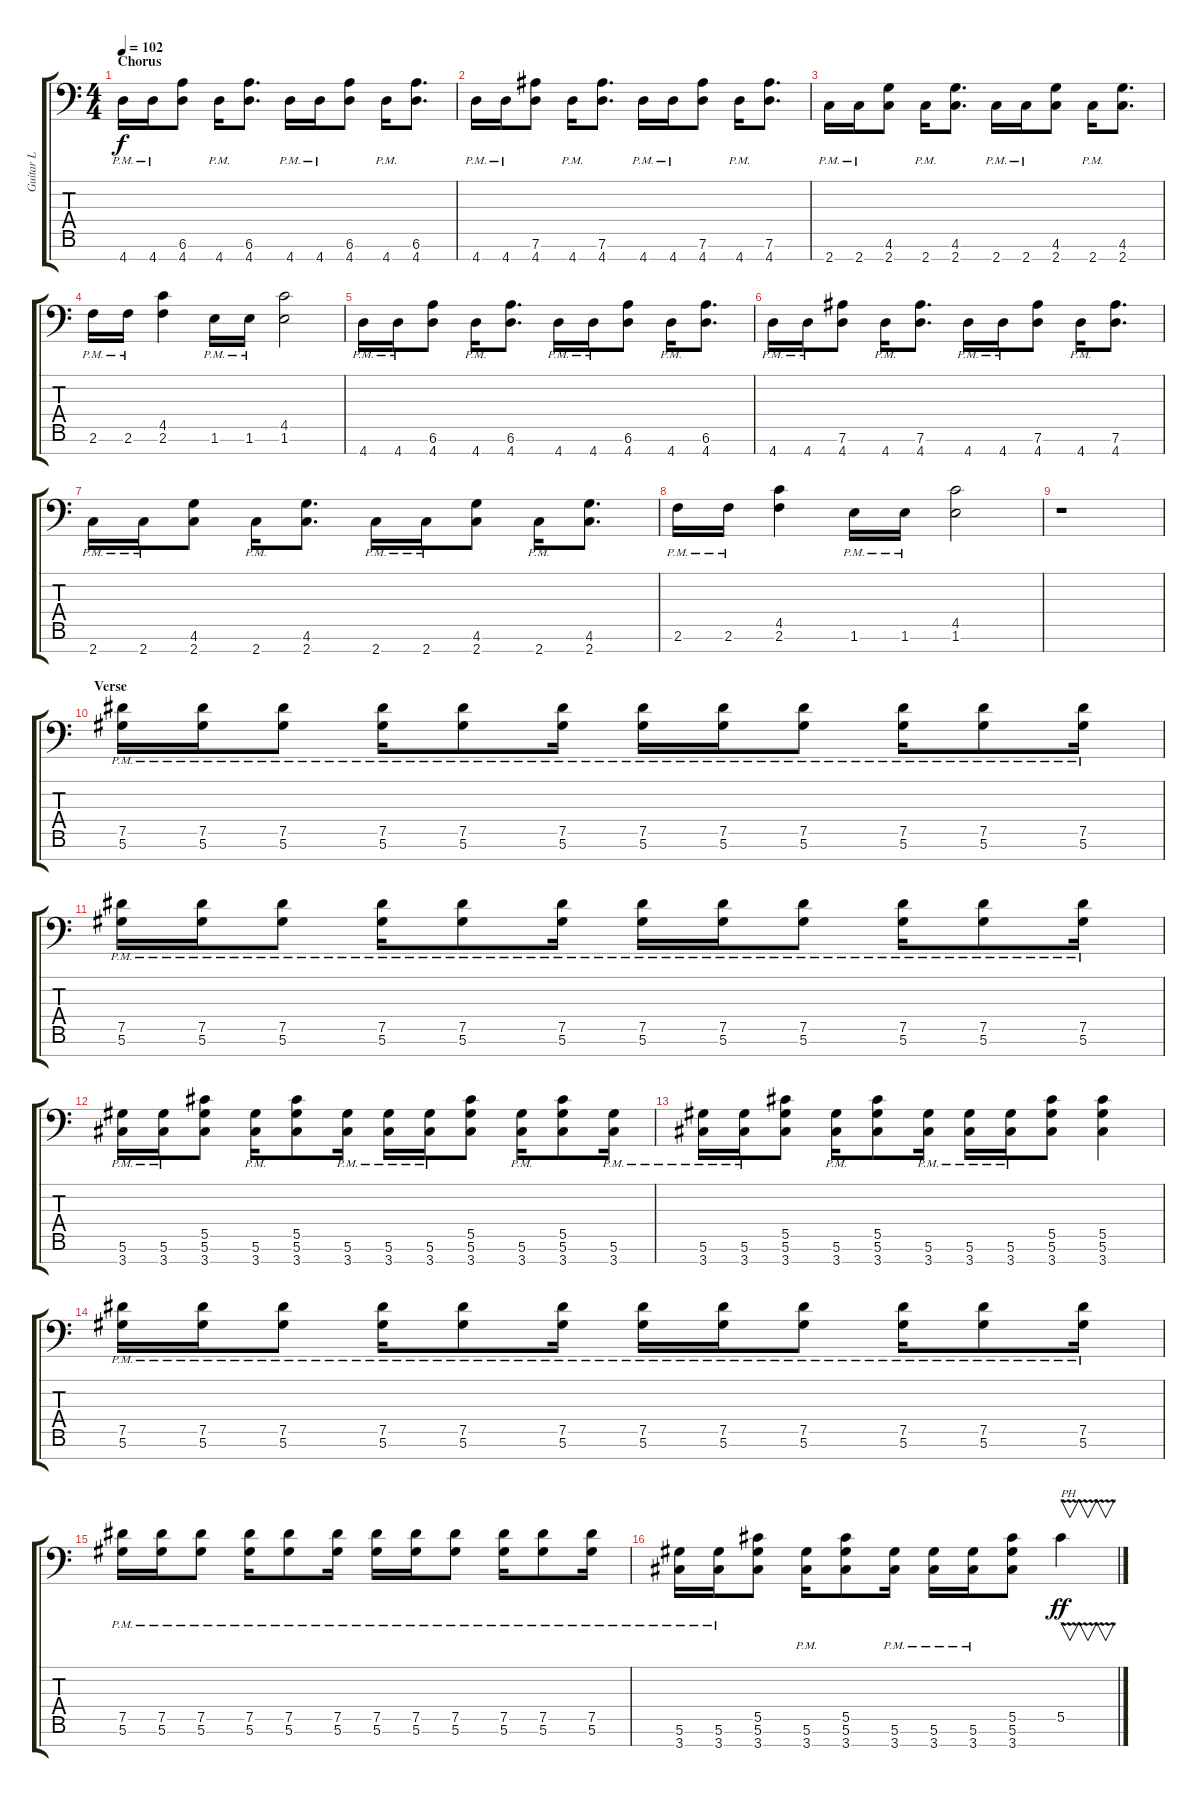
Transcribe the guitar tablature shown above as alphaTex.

\track ("Guitar L" "Guitar L") {instrument distortionguitar}
\staff {score tabs}
\tuning (Eb4 Bb3 Gb3 Db3 Ab2 Eb2 Bb1) {hide}
\ts (4 4)
\section ("" "Chorus")
\tempo 102
\clef f4
\ks c
4.7{pm}.16{dy f} 4.7{pm}.16 (6.6 4.7).8 4.7{pm}.16 (6.6 4.7).8{d} 4.7{pm}.16 4.7{pm}.16 (6.6 4.7).8 4.7{pm}.16 (6.6 4.7).8{d} |
4.7{pm}.16 4.7{pm}.16 (7.6 4.7).8 4.7{pm}.16 (7.6 4.7).8{d} 4.7{pm}.16 4.7{pm}.16 (7.6 4.7).8 4.7{pm}.16 (7.6 4.7).8{d} |
2.7{pm}.16 2.7{pm}.16 (4.6 2.7).8 2.7{pm}.16 (4.6 2.7).8{d} 2.7{pm}.16 2.7{pm}.16 (4.6 2.7).8 2.7{pm}.16 (4.6 2.7).8{d} |
2.6{pm}.16 2.6{pm}.16 (4.5 2.6).4 1.6{pm}.16 1.6{pm}.16 (4.5 1.6).2 |
4.7{pm}.16 4.7{pm}.16 (6.6 4.7).8 4.7{pm}.16 (6.6 4.7).8{d} 4.7{pm}.16 4.7{pm}.16 (6.6 4.7).8 4.7{pm}.16 (6.6 4.7).8{d} |
4.7{pm}.16 4.7{pm}.16 (7.6 4.7).8 4.7{pm}.16 (7.6 4.7).8{d} 4.7{pm}.16 4.7{pm}.16 (7.6 4.7).8 4.7{pm}.16 (7.6 4.7).8{d} |
2.7{pm}.16 2.7{pm}.16 (4.6 2.7).8 2.7{pm}.16 (4.6 2.7).8{d} 2.7{pm}.16 2.7{pm}.16 (4.6 2.7).8 2.7{pm}.16 (4.6 2.7).8{d} |
2.6{pm}.16 2.6{pm}.16 (4.5 2.6).4 1.6{pm}.16 1.6{pm}.16 (4.5 1.6).2 |
r.1 |
\section ("" "Verse")
(7.5{pm} 5.6{pm}).16 (7.5{pm} 5.6{pm}).16 (7.5{pm} 5.6{pm}).8 (7.5{pm} 5.6{pm}).16 (7.5{pm} 5.6{pm}).8 (7.5{pm} 5.6{pm}).16 (7.5{pm} 5.6{pm}).16 (7.5{pm} 5.6{pm}).16 (7.5{pm} 5.6{pm}).8 (7.5{pm} 5.6{pm}).16 (7.5{pm} 5.6{pm}).8 (7.5{pm} 5.6{pm}).16 |
(7.5{pm} 5.6{pm}).16 (7.5{pm} 5.6{pm}).16 (7.5{pm} 5.6{pm}).8 (7.5{pm} 5.6{pm}).16 (7.5{pm} 5.6{pm}).8 (7.5{pm} 5.6{pm}).16 (7.5{pm} 5.6{pm}).16 (7.5{pm} 5.6{pm}).16 (7.5{pm} 5.6{pm}).8 (7.5{pm} 5.6{pm}).16 (7.5{pm} 5.6{pm}).8 (7.5{pm} 5.6{pm}).16 |
(5.6{pm} 3.7{pm}).16 (5.6{pm} 3.7{pm}).16 (5.5 5.6 3.7).8 (5.6{pm} 3.7{pm}).16 (5.5 5.6 3.7).8 (5.6{pm} 3.7{pm}).16 (5.6{pm} 3.7{pm}).16 (5.6{pm} 3.7{pm}).16 (5.5 5.6 3.7).8 (5.6{pm} 3.7{pm}).16 (5.5 5.6 3.7).8 (5.6{pm} 3.7{pm}).16 |
(5.6{pm} 3.7{pm}).16 (5.6{pm} 3.7{pm}).16 (5.5 5.6 3.7).8 (5.6{pm} 3.7{pm}).16 (5.5 5.6 3.7).8 (5.6{pm} 3.7{pm}).16 (5.6{pm} 3.7{pm}).16 (5.6{pm} 3.7{pm}).16 (5.5 5.6 3.7).8 (5.5 5.6 3.7).4 |
(7.5{pm} 5.6{pm}).16 (7.5{pm} 5.6{pm}).16 (7.5{pm} 5.6{pm}).8 (7.5{pm} 5.6{pm}).16 (7.5{pm} 5.6{pm}).8 (7.5{pm} 5.6{pm}).16 (7.5{pm} 5.6{pm}).16 (7.5{pm} 5.6{pm}).16 (7.5{pm} 5.6{pm}).8 (7.5{pm} 5.6{pm}).16 (7.5{pm} 5.6{pm}).8 (7.5{pm} 5.6{pm}).16 |
(7.5{pm} 5.6{pm}).16 (7.5{pm} 5.6{pm}).16 (7.5{pm} 5.6{pm}).8 (7.5{pm} 5.6{pm}).16 (7.5{pm} 5.6{pm}).8 (7.5{pm} 5.6{pm}).16 (7.5{pm} 5.6{pm}).16 (7.5{pm} 5.6{pm}).16 (7.5{pm} 5.6{pm}).8 (7.5{pm} 5.6{pm}).16 (7.5{pm} 5.6{pm}).8 (7.5{pm} 5.6{pm}).16 |
(5.6{pm} 3.7{pm}).16 (5.6{pm} 3.7{pm}).16 (5.5 5.6 3.7).8 (5.6{pm} 3.7{pm}).16 (5.5 5.6 3.7).8 (5.6{pm} 3.7{pm}).16 (5.6{pm} 3.7{pm}).16 (5.6{pm} 3.7{pm}).16 (5.5 5.6 3.7).8 5.5{v}.4{v txt "PH" dy ff instrument guitarharmonics}
